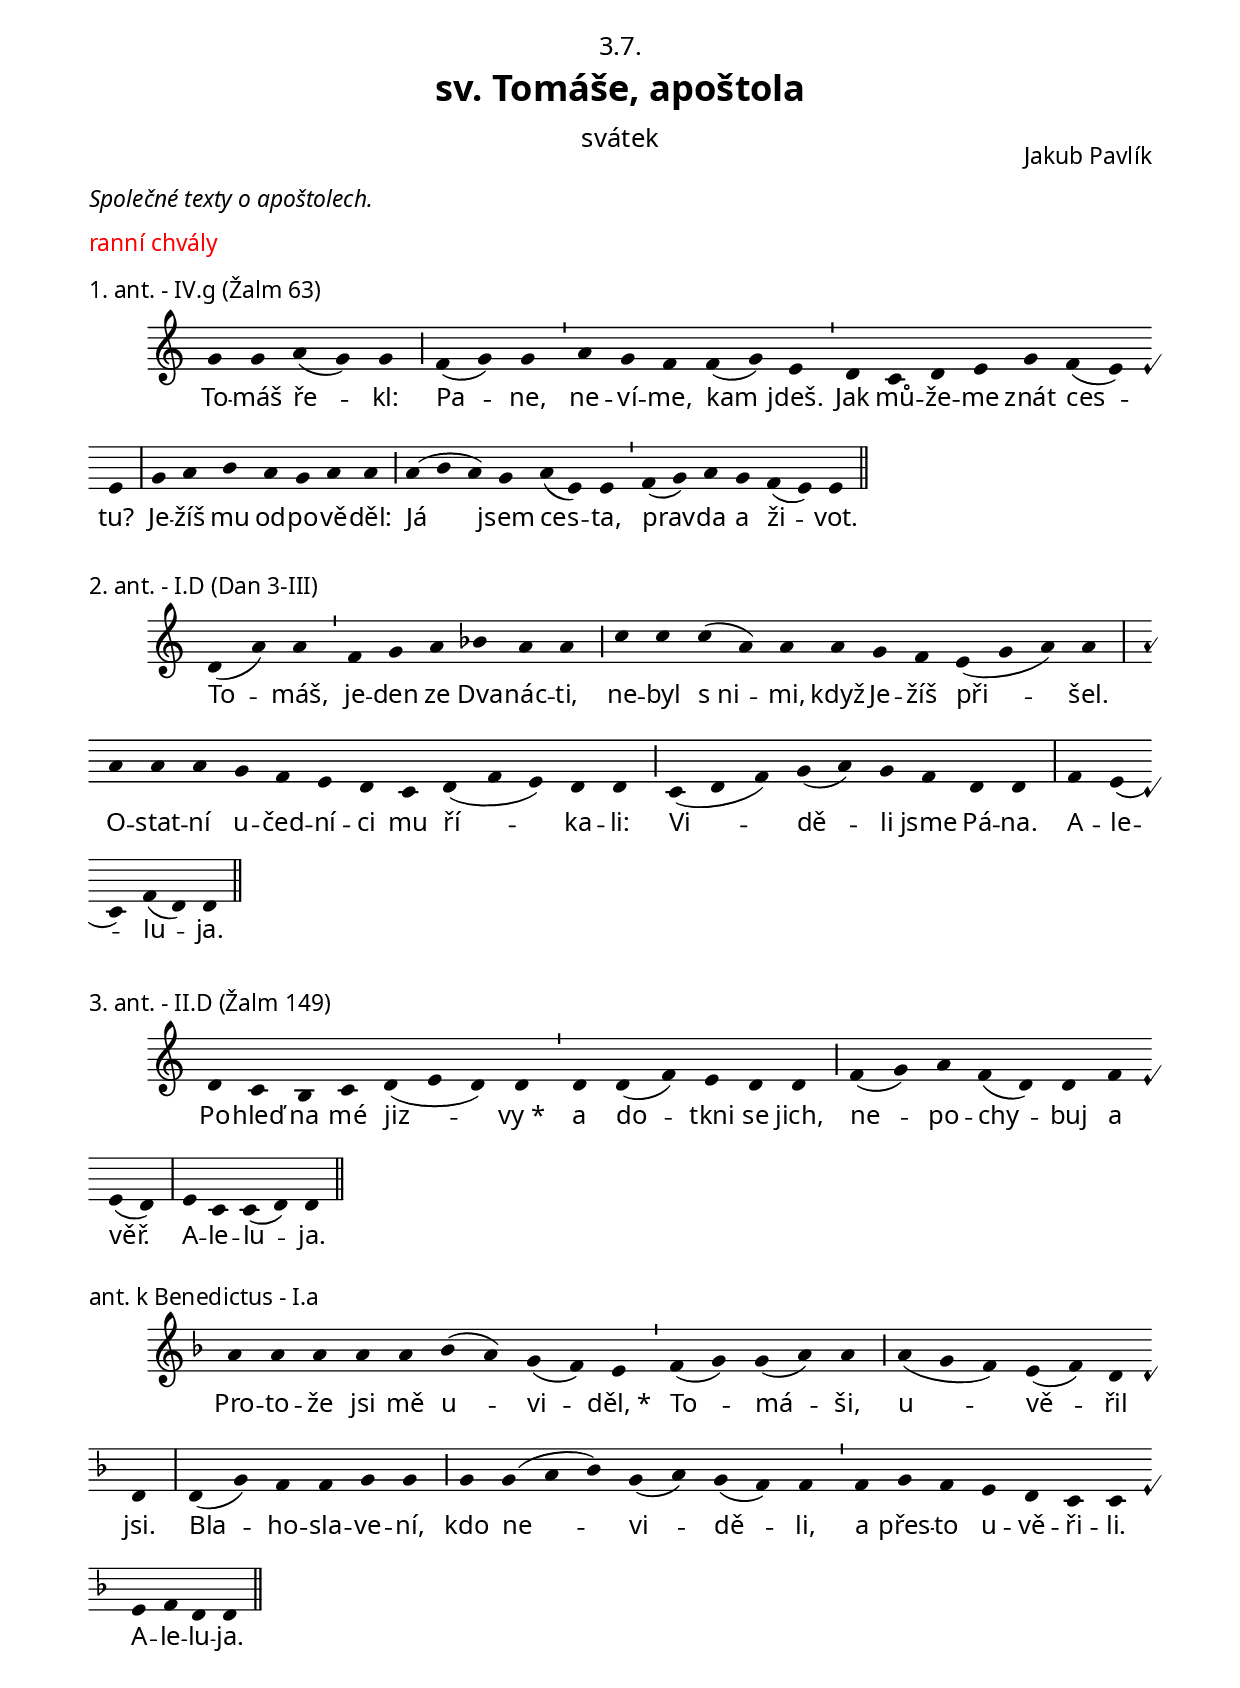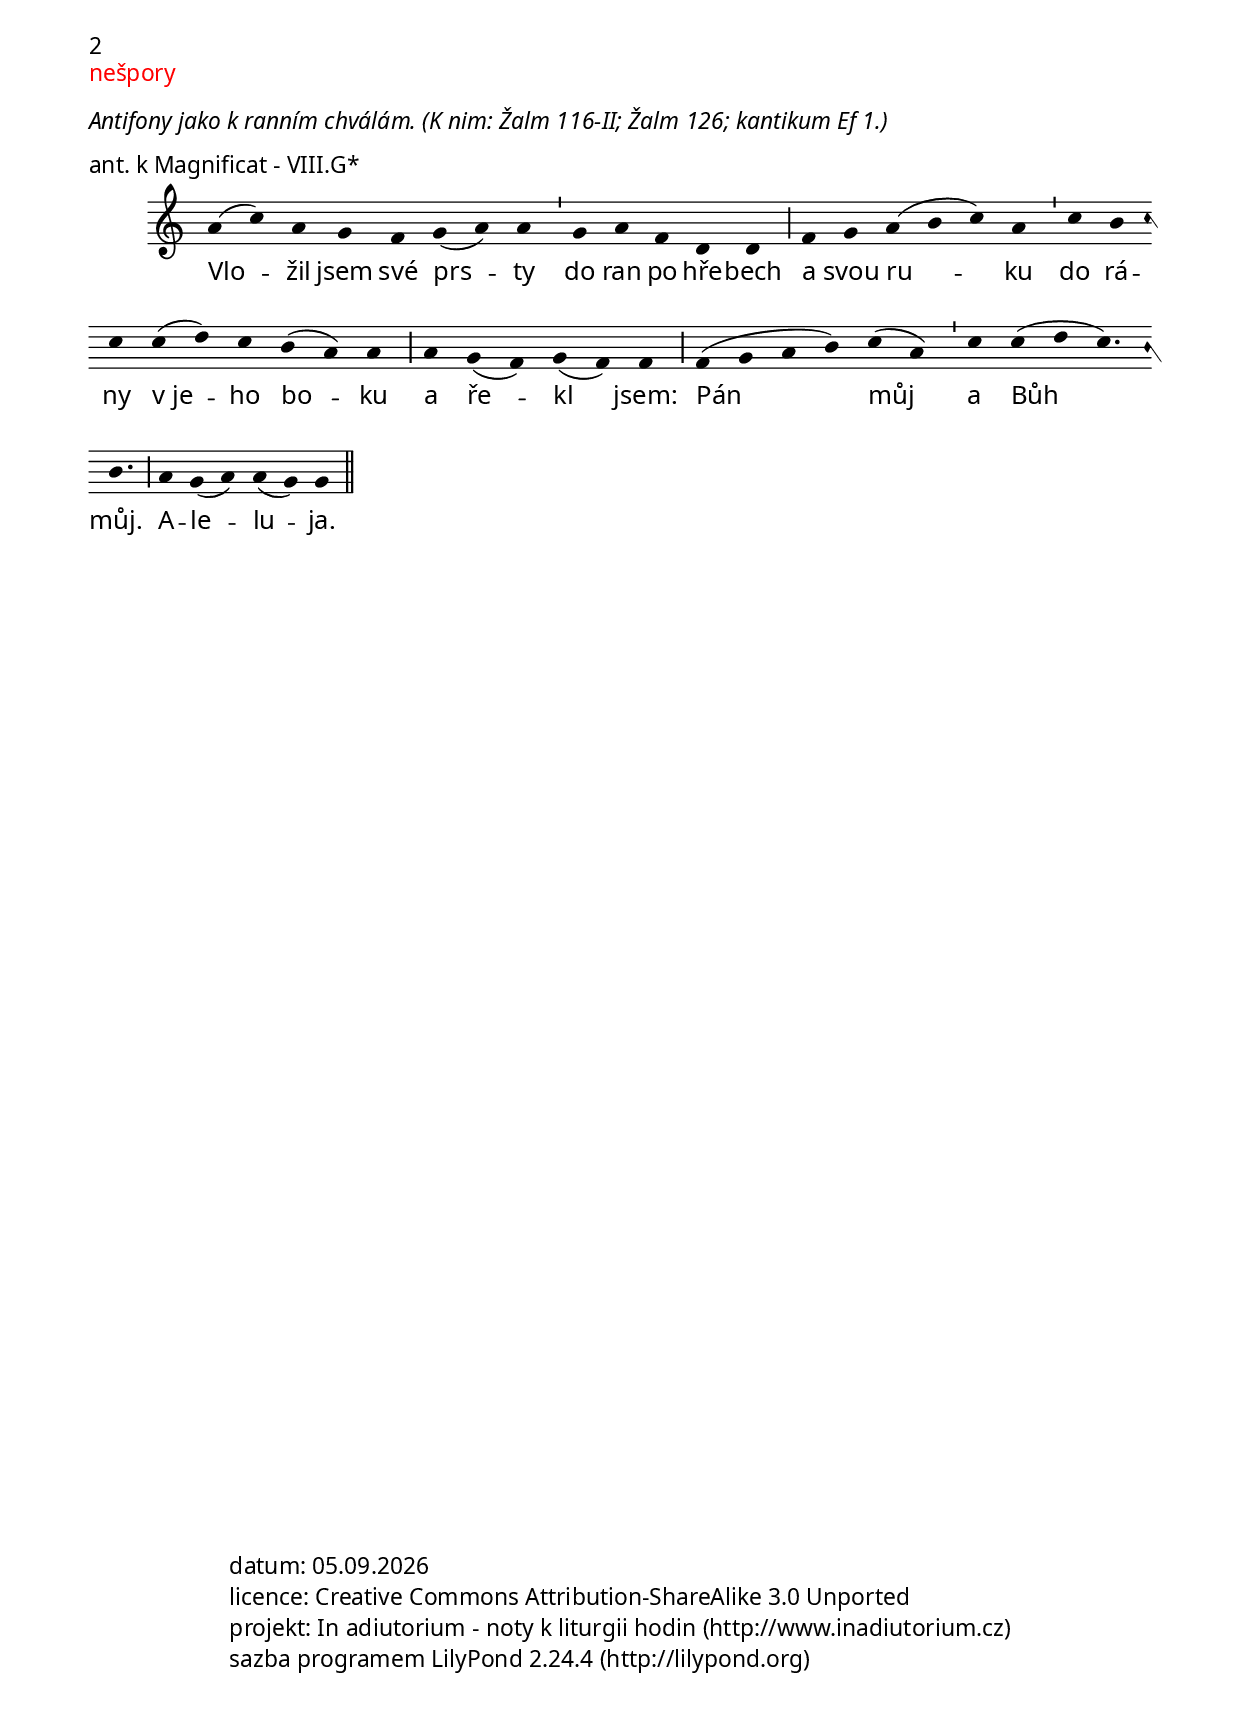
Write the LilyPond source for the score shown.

\version "2.15.37"

\include "../spolecne.ly"

\header {
  title = \markup\titleSvatek
            "sv. Tomáše, apoštola"
            svátek
            3.7.
  composer = "Jakub Pavlík"
}

\markup\communia #'(#:apostol)

\markup {\nadpisHodinka {"ranní chvály"}}

\score {
  \relative c'' {
    \choralniRezim
    g4 g a( g) g \barMaior
    f4( g) g \barMin a g f f( g) e \barMin
    d c d e g f( e) e \barMax

    g a b a g a a \barMaior
    a( b a) g a( e) e \barMin f( g) a g f( e) e \barFinalis
  }
  \addlyrics {
    To -- máš ře -- kl:
    Pa -- ne, ne -- ví -- me, kam jdeš.
    Jak mů -- že -- me znát ces -- tu?

    Je -- žíš mu od -- po -- vě -- děl:
    Já jsem ces -- ta, prav -- da a ži -- vot.
  }
  \header {
    quid = "1. ant."
    modus = "IV"
    differentia = "g"
    psalmus = "Žalm 63"
    placet = "závěr _pravda a život_ zaslouží předělat; _Tomáš_ možná na a?"
    id = "rch-a1"
    piece = \markup {\sestavTitulek}
  }
}

\score {
  \relative c' {
    \choralniRezim
    d4( a') a \barMin f g a bes a a \barMaior
    c c c( a) a a g f e( g a) a \barMax
    a a a g f e d c d( f e) d d \barMaior
    c( d f) g( a) g f d d \barMax
    f e( c) f( d) d \barFinalis
  }
  \addlyrics {
    To -- máš, je -- den ze Dva -- nác -- ti,
    ne -- byl s_ni -- mi, když Je -- žíš při -- šel.
    O -- stat -- ní u -- čed -- ní -- ci mu ří -- ka -- li:
    Vi -- dě -- li jsme Pá -- na.
    A -- le -- lu -- ja.
  }
  \header {
    quid = "2. ant."
    modus = "I"
    differentia = "D"
    psalmus = "Dan 3-III"
    id = "rch-a2"
    piece = \markup {\sestavTitulek}
  }
}

\score {
  \relative c' {
    \choralniRezim
    d c b c d( e d) d \barMin
    d d( f) e d d \barMaior
    f( g) a f( d) d f e( d) \barMax
    e c c( d) d \barFinalis
  }
  \addlyrics {
    Po -- hleď na mé jiz -- vy_*
    a do -- tkni se jich,
    ne -- po -- chy -- buj a věř.
    A -- le -- lu -- ja.
  }
  \header {
    quid = "3. ant."
    modus = "II"
    differentia = "D"
    psalmus = "Žalm 149"
    id = "rch-a3"
    fons = "Velikonoční oktáv, neděle v oktávu, k Benedictus"
    fial = "velikonoce_velikonocnioktav.ly#ne2-ben"
    piece = \markup {\sestavTitulek}
  }
}

\score {
  \relative c'' {
    \choralniRezim
    \key f \major
    a4 a a a a bes( a) g( f) e \barMin
    f( g) g( a) a \barMaior
    a4( g f) e( f) d d \barMax
    d4( g) f f g g \barMaior
    g g( a bes) g( a) g( f) f \barMin
    f g f e d c c
    e f d d \barFinalis
  }
  \addlyrics {
    Pro -- to -- že jsi mě u -- vi -- děl,_*
    To -- má -- ši,
    u -- vě -- řil jsi.
    Bla -- ho -- sla -- ve -- ní,
    kdo ne -- vi -- dě -- li,
    a přes -- to u -- vě -- ři -- li.
    A -- le -- lu -- ja.
  }
  \header {
    quid = "ant. k Benedictus"
    modus = "I"
    differentia = "a"
    psalmus = ""
    id = "rch-aben"
    fons = "Velikonoční oktáv, neděle v oktávu, 2. nešp., k Magnificat"
    fial = "velikonoce_velikonocnioktav.ly#ne2-mag2?zacatek"
    piece = \markup {\sestavTitulekBezZalmu}
  }
}

\markup {\nadpisHodinka {"nešpory"}}

\markup\italic{Antifony jako k ranním chválám.
(K nim: Žalm 116-II; Žalm 126; kantikum Ef 1.)}

\score {
  \relative c'' {
    \choralniRezim
    a4( c) a g f g( a) a \barMin g a f d d \barMaior
    f g a( b c) a \barMin c b c c( d) c b( a) a \barMaior
    a g( f) g( f) f \barMaior
    f( g a b) c( a) \barMin c c( d c4.) b \barMaior
    a4 g( a) a( g) g \barFinalis
  }
  \addlyrics {
    Vlo -- žil jsem své prs -- ty do ran po hře -- bech
    a svou ru -- ku do rá -- ny v_je -- ho bo -- ku
    a ře -- kl jsem:
    Pán můj a Bůh můj.
    A -- le -- lu -- ja.
  }
  \header {
    quid = "ant. k Magnificat"
    modus = "VIII"
    differentia = "G*"
    psalmus = ""
    placet = "nesedí do modu VIII"
    id = "ne-amag"
    piece = \markup {\sestavTitulekBezZalmu}
  }
}